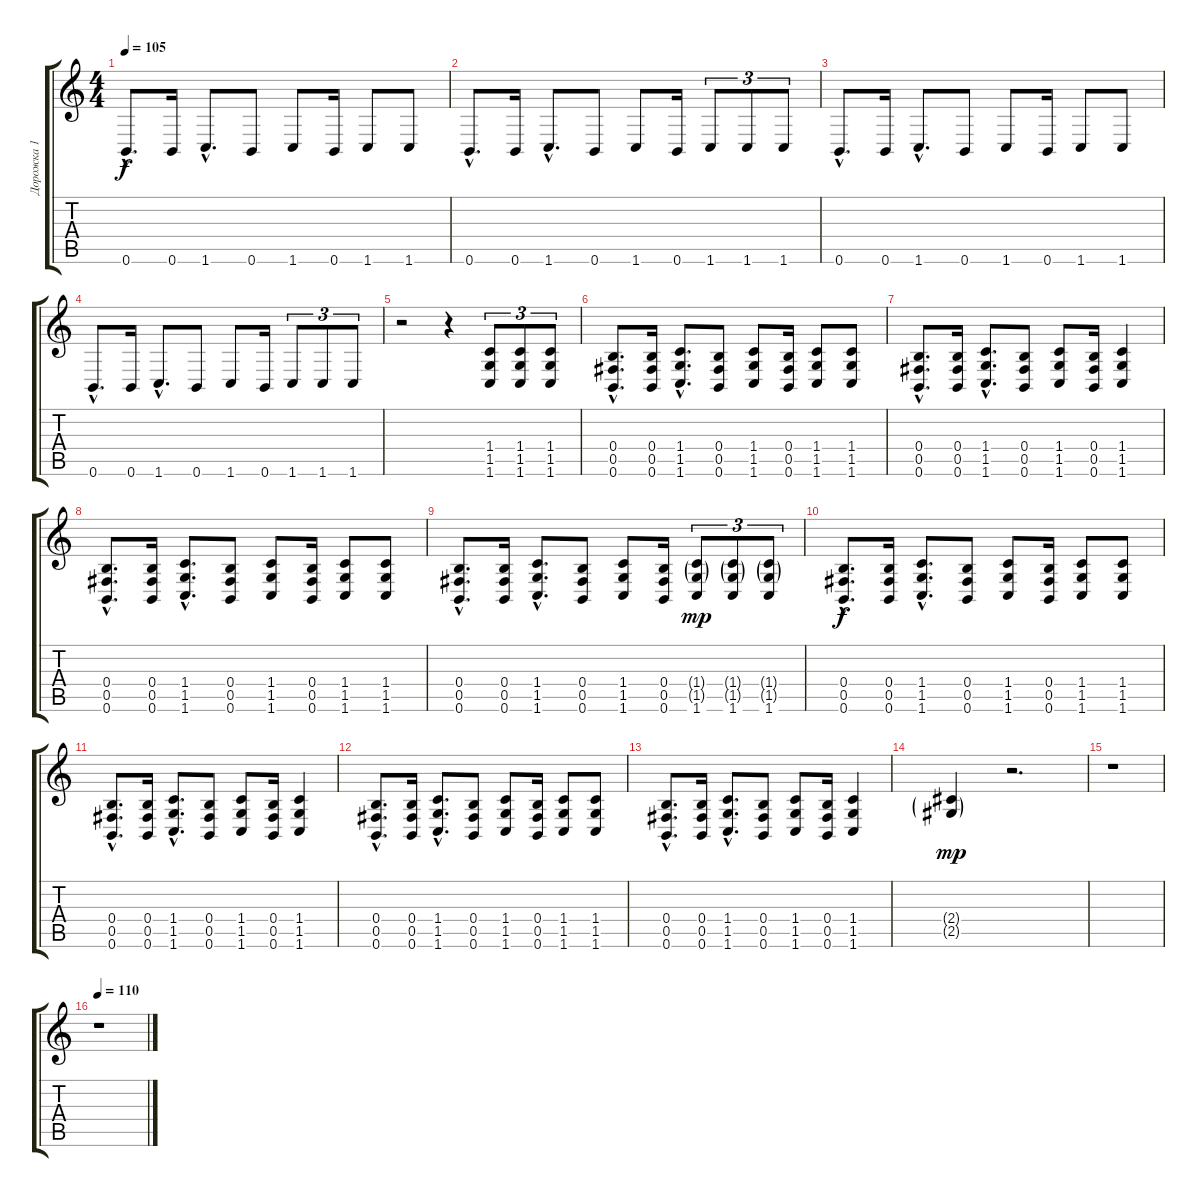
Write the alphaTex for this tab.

\track ("Дорожка 1" "Дорожка 1") {instrument distortionguitar}
\staff {score tabs}
\tuning (Db4 Ab3 E3 B2 Gb2 B1) {hide}
\ts (4 4)
\tempo 105
\clef g2
\ks c
0.6{hac}.8{d dy f instrument distortionguitar} 0.6.16 1.6{hac}.8{d} 0.6.8 1.6.8 0.6.16 1.6.8 1.6.8 |
0.6{hac}.8{d} 0.6.16 1.6{hac}.8{d} 0.6.8 1.6.8 0.6.16 1.6.8{tu (3 2)} 1.6.8{tu (3 2)} 1.6.8{tu (3 2)} |
0.6{hac}.8{d} 0.6.16 1.6{hac}.8{d} 0.6.8 1.6.8 0.6.16 1.6.8 1.6.8 |
0.6{hac}.8{d} 0.6.16 1.6{hac}.8{d} 0.6.8 1.6.8 0.6.16 1.6.8{tu (3 2)} 1.6.8{tu (3 2)} 1.6.8{tu (3 2)} |
r.2 r.4 (1.4 1.5 1.6).8{tu (3 2)} (1.4 1.5 1.6).8{tu (3 2)} (1.4 1.5 1.6).8{tu (3 2)} |
(0.4{hac} 0.5{hac} 0.6{hac}).8{d} (0.4 0.5 0.6).16 (1.4{hac} 1.5{hac} 1.6{hac}).8{d} (0.4 0.5 0.6).8 (1.4 1.5 1.6).8 (0.4 0.5 0.6).16 (1.4 1.5 1.6).8 (1.4 1.5 1.6).8 |
(0.4{hac} 0.5{hac} 0.6{hac}).8{d} (0.4 0.5 0.6).16 (1.4{hac} 1.5{hac} 1.6{hac}).8{d} (0.4 0.5 0.6).8 (1.4 1.5 1.6).8 (0.4 0.5 0.6).16 (1.4 1.5 1.6).4 |
(0.4{hac} 0.5{hac} 0.6{hac}).8{d} (0.4 0.5 0.6).16 (1.4{hac} 1.5{hac} 1.6{hac}).8{d} (0.4 0.5 0.6).8 (1.4 1.5 1.6).8 (0.4 0.5 0.6).16 (1.4 1.5 1.6).8 (1.4 1.5 1.6).8 |
(0.4{hac} 0.5{hac} 0.6{hac}).8{d} (0.4 0.5 0.6).16 (1.4{hac} 1.5{hac} 1.6{hac}).8{d} (0.4 0.5 0.6).8 (1.4 1.5 1.6).8 (0.4 0.5 0.6).16 (1.4{g} 1.5{g} 1.6).8{tu (3 2) dy mp} (1.4{g} 1.5{g} 1.6).8{tu (3 2)} (1.4{g} 1.5{g} 1.6).8{tu (3 2)} |
(0.4{hac} 0.5{hac} 0.6{hac}).8{d dy f} (0.4 0.5 0.6).16 (1.4{hac} 1.5{hac} 1.6{hac}).8{d} (0.4 0.5 0.6).8 (1.4 1.5 1.6).8 (0.4 0.5 0.6).16 (1.4 1.5 1.6).8 (1.4 1.5 1.6).8 |
(0.4{hac} 0.5{hac} 0.6{hac}).8{d} (0.4 0.5 0.6).16 (1.4{hac} 1.5{hac} 1.6{hac}).8{d} (0.4 0.5 0.6).8 (1.4 1.5 1.6).8 (0.4 0.5 0.6).16 (1.4 1.5 1.6).4 |
(0.4{hac} 0.5{hac} 0.6{hac}).8{d} (0.4 0.5 0.6).16 (1.4{hac} 1.5{hac} 1.6{hac}).8{d} (0.4 0.5 0.6).8 (1.4 1.5 1.6).8 (0.4 0.5 0.6).16 (1.4 1.5 1.6).8 (1.4 1.5 1.6).8 |
(0.4{hac} 0.5{hac} 0.6{hac}).8{d} (0.4 0.5 0.6).16 (1.4{hac} 1.5{hac} 1.6{hac}).8{d} (0.4 0.5 0.6).8 (1.4 1.5 1.6).8 (0.4 0.5 0.6).16 (1.4 1.5 1.6).4 |
(2.4{g} 2.5{g}).4{dy mp} r.2{d} |
r.1 |
\tempo 110
r.1
